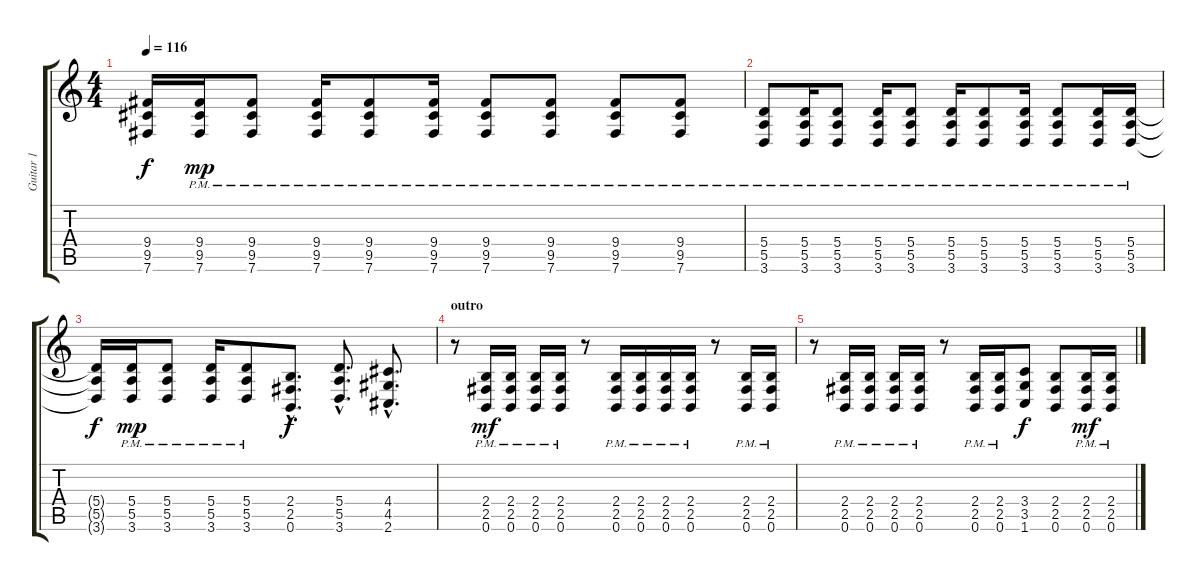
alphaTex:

\track ("Guitar 1" "Guitar 1") {instrument distortionguitar}
\staff {score tabs}
\tuning (B3 Gb3 D3 A2 E2 B1) {hide}
\ts (4 4)
\tempo 116
\clef g2
\ks c
(9.4{t} 9.5{t} 7.6{t}).16{dy f} (9.4{pm} 9.5{pm} 7.6{pm}).16{dy mp} (9.4{pm} 9.5{pm} 7.6{pm}).8 (9.4{pm} 9.5{pm} 7.6{pm}).16 (9.4{pm} 9.5{pm} 7.6{pm}).8 (9.4{pm} 9.5{pm} 7.6{pm}).16 (9.4{pm} 9.5{pm} 7.6{pm}).8 (9.4{pm} 9.5{pm} 7.6{pm}).8 (9.4{pm} 9.5{pm} 7.6{pm}).8 (9.4{pm} 9.5{pm} 7.6{pm}).8 |
(5.4{pm} 5.5{pm} 3.6{pm}).8 (5.4{pm} 5.5{pm} 3.6{pm}).16 (5.4{pm} 5.5{pm} 3.6{pm}).8 (5.4{pm} 5.5{pm} 3.6{pm}).16 (5.4{pm} 5.5{pm} 3.6{pm}).8 (5.4{pm} 5.5{pm} 3.6{pm}).16 (5.4{pm} 5.5{pm} 3.6{pm}).8 (5.4{pm} 5.5{pm} 3.6{pm}).16 (5.4{pm} 5.5{pm} 3.6{pm}).8 (5.4{pm} 5.5{pm} 3.6{pm}).16 (5.4{pm} 5.5{pm} 3.6{pm}).16 |
(5.4{t} 5.5{t} 3.6{t}).16{dy f} (5.4{pm} 5.5{pm} 3.6{pm}).16{dy mp} (5.4{pm} 5.5{pm} 3.6{pm}).8 (5.4{pm} 5.5{pm} 3.6{pm}).16 (5.4{pm} 5.5{pm} 3.6{pm}).8 (2.4{hac} 2.5{hac} 0.6{hac}).8{d dy f} (5.4{hac} 5.5{hac} 3.6{hac}).8{d} (4.4{hac} 4.5{hac} 2.6{hac}).8{d} |
\section ("" "outro")
r.8 (2.4{pm} 2.5{pm} 0.6{pm}).16{dy mf} (2.4{pm} 2.5{pm} 0.6{pm}).16 (2.4{pm} 2.5{pm} 0.6{pm}).16 (2.4{pm} 2.5{pm} 0.6{pm}).16 r.8 (2.4{pm} 2.5{pm} 0.6{pm}).16 (2.4{pm} 2.5{pm} 0.6{pm}).16 (2.4{pm} 2.5{pm} 0.6{pm}).16 (2.4{pm} 2.5{pm} 0.6{pm}).16 r.8 (2.4{pm} 2.5{pm} 0.6{pm}).16 (2.4{pm} 2.5{pm} 0.6{pm}).16 |
r.8 (2.4{pm} 2.5{pm} 0.6{pm}).16 (2.4{pm} 2.5{pm} 0.6{pm}).16 (2.4{pm} 2.5{pm} 0.6{pm}).16 (2.4{pm} 2.5{pm} 0.6{pm}).16 r.8 (2.4{pm} 2.5{pm} 0.6{pm}).16 (2.4{pm} 2.5{pm} 0.6{pm}).16 (3.4 3.5 1.6).8{dy f} (2.4 2.5 0.6).8 (2.4{pm} 2.5{pm} 0.6{pm}).16{dy mf} (2.4{pm} 2.5{pm} 0.6{pm}).16
